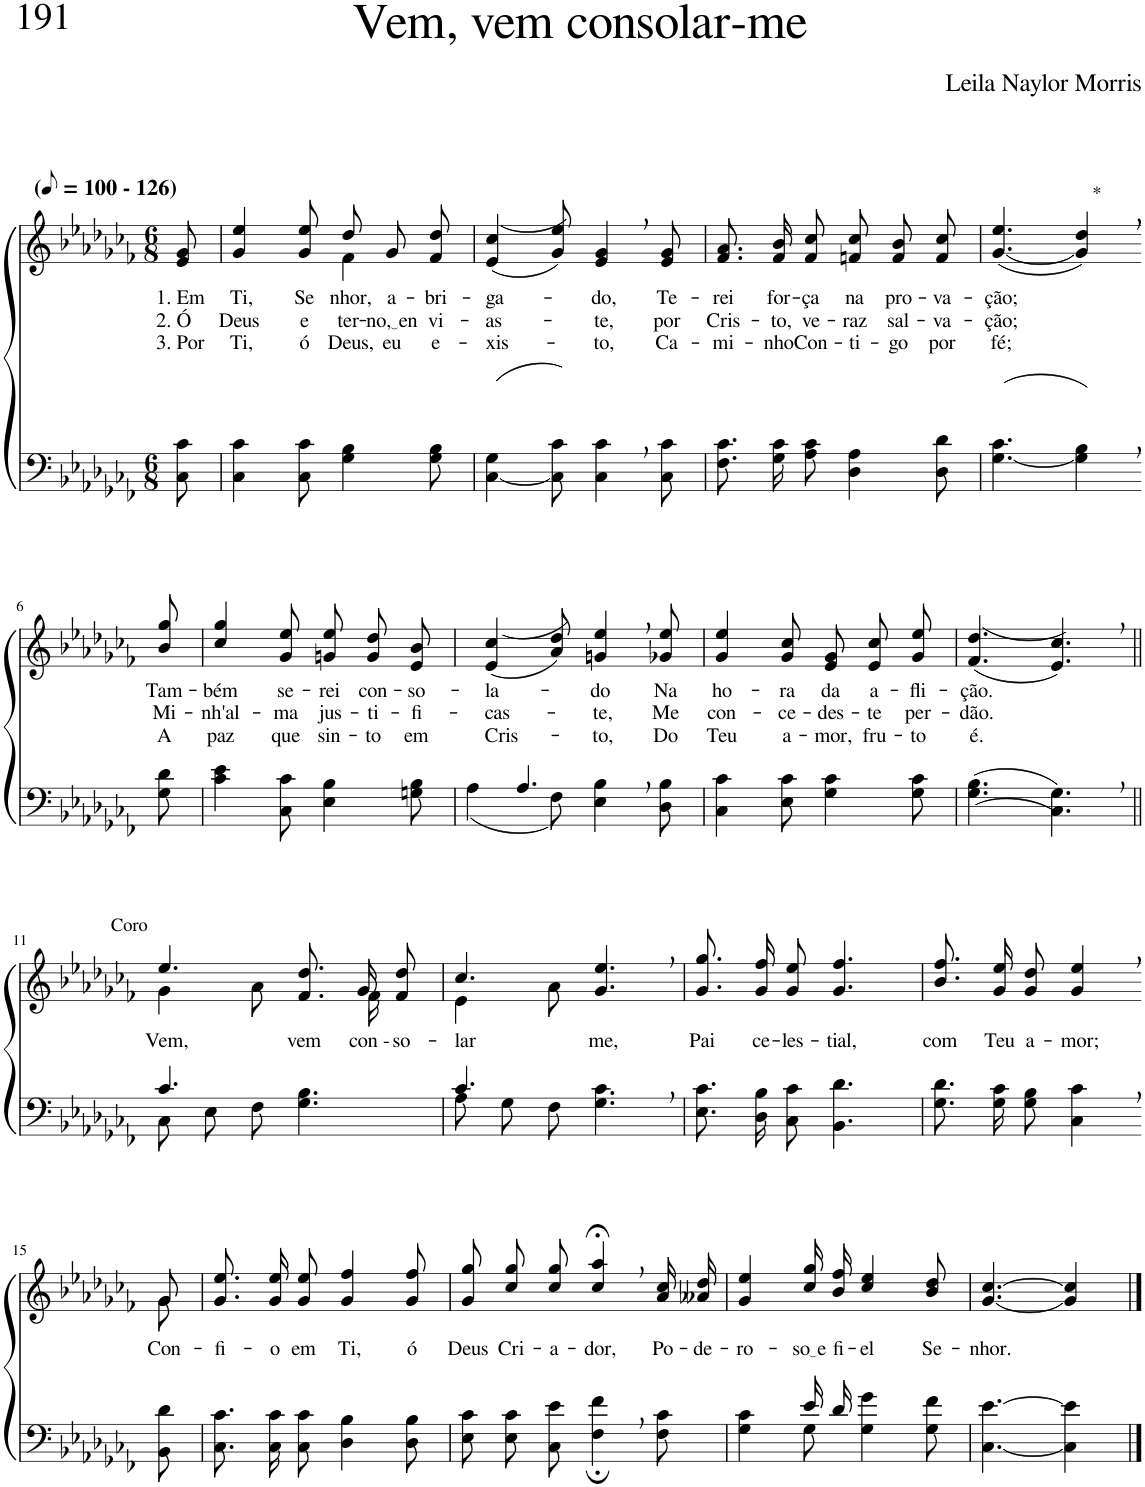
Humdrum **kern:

**kern	**kern	**text	**text	**text
*part2	*part1	*part1	*part1	*part1
*staff2	*staff1	*staff1	*staff1	*staff1
*I"Parte III e IV	*I"Parte I e II	*	*	*
*clefF4	*clefG2	*	*	*
*Trd2c3	*Trd2c3	*	*	*
*k[b-e-a-d-g-c-f-]	*k[b-e-a-d-g-c-f-]	*	*	*
*M6/8	*M6/8	*	*	*
*MM50	*MM50	*	*	*
=1	=1	=1	=1	=1
!	!LO:TX:a:B:t=(	!	!	!
!	!LO:TX:a:B:t=- 126)	!	!	!
!	!	!LO:LY:b	!LO:LY:b	!LO:LY:b
8C-\ 8c-\	8e-/ 8g-/	1. Em	2. Ó	3. Por
=2	=2	=2	=2	=2
!	!	!LO:LY:b	!LO:LY:b	!LO:LY:b
*	*^	*	*	*
4C-\ 4c-\	4g-/ 4ee-/	4.ryy	Ti,	Deus	Ti,
!	!	!	!LO:LY:b	!LO:LY:b	!LO:LY:b
8C-\ 8c-\	8g-/ 8ee-/	.	Se-	e-	ó
!	!	!	!LO:LY:b	!LO:LY:b	!LO:LY:b
4G-\ 4B-\	8dd-\L	4f-\	-nhor,	-ter-	Deus,
!	!	!	!LO:LY:b	!LO:LY:b	!LO:LY:b
.	8g-\	.	a-	no, en	eu
!	!	!	!LO:LY:b	!LO:LY:b	!LO:LY:b
8G-\ 8B-\	8f-\ 8dd-\J	8ryy	-bri-	vi-	e-
=3	=3	=3	=3	=3	=3
!	!	!	!LO:LY:b	!LO:LY:b	!LO:LY:b
*	*v	*v	*	*	*
([4C-\ 4G-\	((4e-/ 4cc-/	-ga-	-as-	-xis-
8C-\] 8c-\)	8g-/ 8ee-/))	.	.	.
!	!	!LO:LY:b	!LO:LY:b	!LO:LY:b
4C-\, 4c-\,	4e-/, 4g-/,	-do,	-te,	-to,
!	!	!LO:LY:b	!LO:LY:b	!LO:LY:b
8C-\ 8c-\	8e-/ 8g-/	Te-	por	Ca-
=4	=4	=4	=4	=4
!	!	!LO:LY:b	!LO:LY:b	!LO:LY:b
8.F-\ 8.c-\L	8.f-/ 8.a-/L	-rei	Cris-	-mi-
!	!	!LO:LY:b	!LO:LY:b	!LO:LY:b
16G-\ 16c-\K	16f-/ 16b-/K	for-	-to,	-nho
!	!	!LO:LY:b	!LO:LY:b	!LO:LY:b
8A-\ 8c-\J	8f-/ 8cc-/J	-ça	ve-	Con-
!	!	!LO:LY:b	!LO:LY:b	!LO:LY:b
4D-\ 4A-\	8fn/ 8cc-/L	na	-raz	-ti-
!	!	!LO:LY:b	!LO:LY:b	!LO:LY:b
.	8f/ 8b-/	pro-	sal-	-go
!	!	!LO:LY:b	!LO:LY:b	!LO:LY:b
8D-\ 8d-\	8f/ 8cc-/J	-va-	-va-	por
=5	=5	=5	=5	=5
!	!	!LO:LY:b	!LO:LY:b	!LO:LY:b
([4.G-\ 4.c-\	([4.g-/ 4.ee-/	-ção;	-ção;	fé;
!	!LO:TX:a:t=*	!	!	!
4G-\], 4B-\,)	4g-/], 4dd-/,)	.	.	.
!!LO:LB:g=z
=6-	=6-	=6-	=6-	=6-
!	!	!LO:LY:b	!LO:LY:b	!LO:LY:b
8G-\ 8d-\	8b-/ 8gg-/	Tam-	Mi-	A
=7	=7	=7	=7	=7
!	!	!LO:LY:b	!LO:LY:b	!LO:LY:b
4c-\ 4e-\	4cc-/ 4gg-/	-bém	-nh'al-	paz
!	!	!LO:LY:b	!LO:LY:b	!LO:LY:b
8C-\ 8c-\	8g-/ 8ee-/	se-	-ma	que
!	!	!LO:LY:b	!LO:LY:b	!LO:LY:b
4E-\ 4B-\	8gn/ 8ee-/L	-rei	jus-	sin-
!	!	!LO:LY:b	!LO:LY:b	!LO:LY:b
.	8g/ 8dd-/	con-	-ti-	-to
!	!	!LO:LY:b	!LO:LY:b	!LO:LY:b
8Gn\ 8B-\	8e-/ 8b-/J	-so-	-fi-	em
=8	=8	=8	=8	=8
*^	*	*	*	*
!	!	!	!LO:LY:b	!LO:LY:b	!LO:LY:b
4.A-/	(4A-\	((4e-/ 4cc-/	-la-	-cas-	Cris-
.	8F-\)	8a-/ 8dd-/))	.	.	.
!	!	!	!LO:LY:b	!LO:LY:b	!LO:LY:b
4ryy	4E-\ 4B-\	4gn/, 4ee-/,	-do	-te,	-to,
!	!	!	!LO:LY:b	!LO:LY:b	!LO:LY:b
8ryy	8D-\ 8B-\	8g-X/ 8ee-/	Na	Me	Do
=9	=9	=9	=9	=9	=9
!	!	!	!LO:LY:b	!LO:LY:b	!LO:LY:b
*v	*v	*	*	*	*
4C-\ 4c-\	4g-/ 4ee-/	ho-	con-	Teu
!	!	!LO:LY:b	!LO:LY:b	!LO:LY:b
8E-\ 8c-\	8g-/ 8cc-/	-ra	-ce-	a-
!	!	!LO:LY:b	!LO:LY:b	!LO:LY:b
4G-\ 4c-\	8e-/ 8g-/L	da	-des-	-mor,
!	!	!LO:LY:b	!LO:LY:b	!LO:LY:b
.	8e-/ 8cc-/	a-	-te	fru-
!	!	!LO:LY:b	!LO:LY:b	!LO:LY:b
8G-\ 8c-\	8g-/ 8ee-/J	-fli-	per-	-to
=10	=10	=10	=10	=10
!	!	!LO:LY:b	!LO:LY:b	!LO:LY:b
((4.G-\ 4.B-\	((4.f-/ 4.dd-/	-ção.	-dão.	é.
4.C-\, 4.G-\,))	4.e-/, 4.cc-/,))	.	.	.
!!LO:LB:g=z
=11||	=11||	=11||	=11||	=11||
*^	*^	*	*	*
!	!	!LO:TX:a:t=Coro	!	!	!	!
!	!	!	!	!LO:LY:b	!	!
4.c-/	8C-\L	4.ee-/	4g-\	Vem,	.	.
.	8E-\	.	.	.	.	.
.	8F-\J	.	8a-\	.	.	.
!	!	!	!	!LO:LY:b	!	!
4.ryy	4.G-\ 4.B-\	8.f-/ 8.dd-/L	8.ryy	vem	.	.
!	!	!	!	!LO:LY:b	!	!
.	.	16g-/Jk	16f-/KL	con --	.	.
!	!	!	!	!LO:LY:b	!	!
.	.	8ryy	8f-/ 8dd-/J	so-	.	.
=12	=12	=12	=12	=12	=12	=12
!	!	!	!	!LO:LY:b	!	!
4.c-/	8A-\L	4.cc-/	4e-\	-lar-	.	.
.	8G-\	.	.	.	.	.
.	8F-\J	.	8a-\	.	.	.
!	!	!	!	!LO:LY:b	!	!
4.ryy	4.G-\ 4.c-\	4.g-/, 4.ee-/,	4.ryy	-me,	.	.
=13	=13	=13	=13	=13	=13	=13
!	!	!	!	!LO:LY:b	!	!
*v	*v	*	*	*	*	*
*	*v	*v	*	*	*
8.E-\ 8.c-\L	8.g-\ 8.gg-\L	Pai	.	.
!	!	!LO:LY:b	!	!
16D-\ 16B-\K	16g-\ 16ff-\K	ce-	.	.
!	!	!LO:LY:b	!	!
8C-\ 8c-\J	8g-\ 8ee-\J	-les-	.	.
!	!	!LO:LY:b	!	!
4.BB-\ 4.d-\	4.g-/ 4.ff-/	-tial,	.	.
=14	=14	=14	=14	=14
!	!	!LO:LY:b	!	!
8.G-\ 8.d-\L	8.b-\ 8.ff-\L	com	.	.
!	!	!LO:LY:b	!	!
16G-\ 16c-\K	16g-\ 16ee-\K	Teu	.	.
!	!	!LO:LY:b	!	!
8G-\ 8B-\J	8g-\ 8dd-\J	a-	.	.
!	!	!LO:LY:b	!	!
4C-\, 4c-\,	4g-/, 4ee-/,	-mor;	.	.
!!LO:LB:g=z
=15-	=15-	=15-	=15-	=15-
*	*^	*	*	*
!	!	!	!LO:LY:b	!	!
8BB-\ 8d-\	8g-/	8g-\	Con-	.	.
=16	=16	=16	=16	=16	=16
!	!	!	!LO:LY:b	!	!
*	*v	*v	*	*	*
8.C-\ 8.c-\L	8.g-\ 8.ee-\L	-fi-	.	.
!	!	!LO:LY:b	!	!
16C-\ 16c-\K	16g-\ 16ee-\K	-o	.	.
!	!	!LO:LY:b	!	!
8C-\ 8c-\J	8g-\ 8ee-\J	em	.	.
!	!	!LO:LY:b	!	!
4D-\ 4B-\	4g-/ 4ff-/	Ti,	.	.
!	!	!LO:LY:b	!	!
8D-\ 8B-\	8g-/ 8ff-/	ó	.	.
=17	=17	=17	=17	=17
!	!	!LO:LY:b	!	!
8E-\ 8c-\L	8g-\ 8gg-\L	Deus	.	.
!	!	!LO:LY:b	!	!
8E-\ 8c-\	8cc-\ 8gg-\	Cri-	.	.
!	!	!LO:LY:b	!	!
8C-\ 8e-\J	8cc-\ 8gg-\J	-a-	.	.
!	!	!LO:LY:b	!	!
4F-\;, 4f-\;,	4cc-/;<, 4aa-/;<,	-dor,	.	.
!	!	!LO:LY:b	!	!
8F-\ 8c-\	16a-\ 16cc-\LL	Po-	.	.
!	!	!LO:LY:b	!	!
.	16a--X\ 16dd-\JJ	-de-	.	.
=18	=18	=18	=18	=18
*^	*	*	*	*
!	!	!	!LO:LY:b	!	!
4ryy	4G-\ 4c-\	4g-/ 4ee-/	-ro-	.	.
!	!	!	!LO:LY:b	!	!
16e-/LL	8G-\	16cc-\ 16gg-\LL	so e	.	.
!	!	!	!LO:LY:b	!	!
16d-/JJ	.	16b-\ 16ff-\JJ	fi-	.	.
!	!	!	!LO:LY:b	!	!
4ryy	4G-\ 4g-\	4cc-/ 4ee-/	-el	.	.
!	!	!	!LO:LY:b	!	!
8ryy	8G-\ 8f-\	8b-/ 8dd-/	Se-	.	.
=19	=19	=19	=19	=19	=19
!	!	!	!LO:LY:b	!	!
*v	*v	*	*	*	*
[4.C-\ [4.e-\	[4.g-/ [4.cc-/	-nhor.	.	.
4C-\] 4e-\]	4g-/] 4cc-/]	.	.	.
==	==	==	==	==
*-	*-	*-	*-	*-
